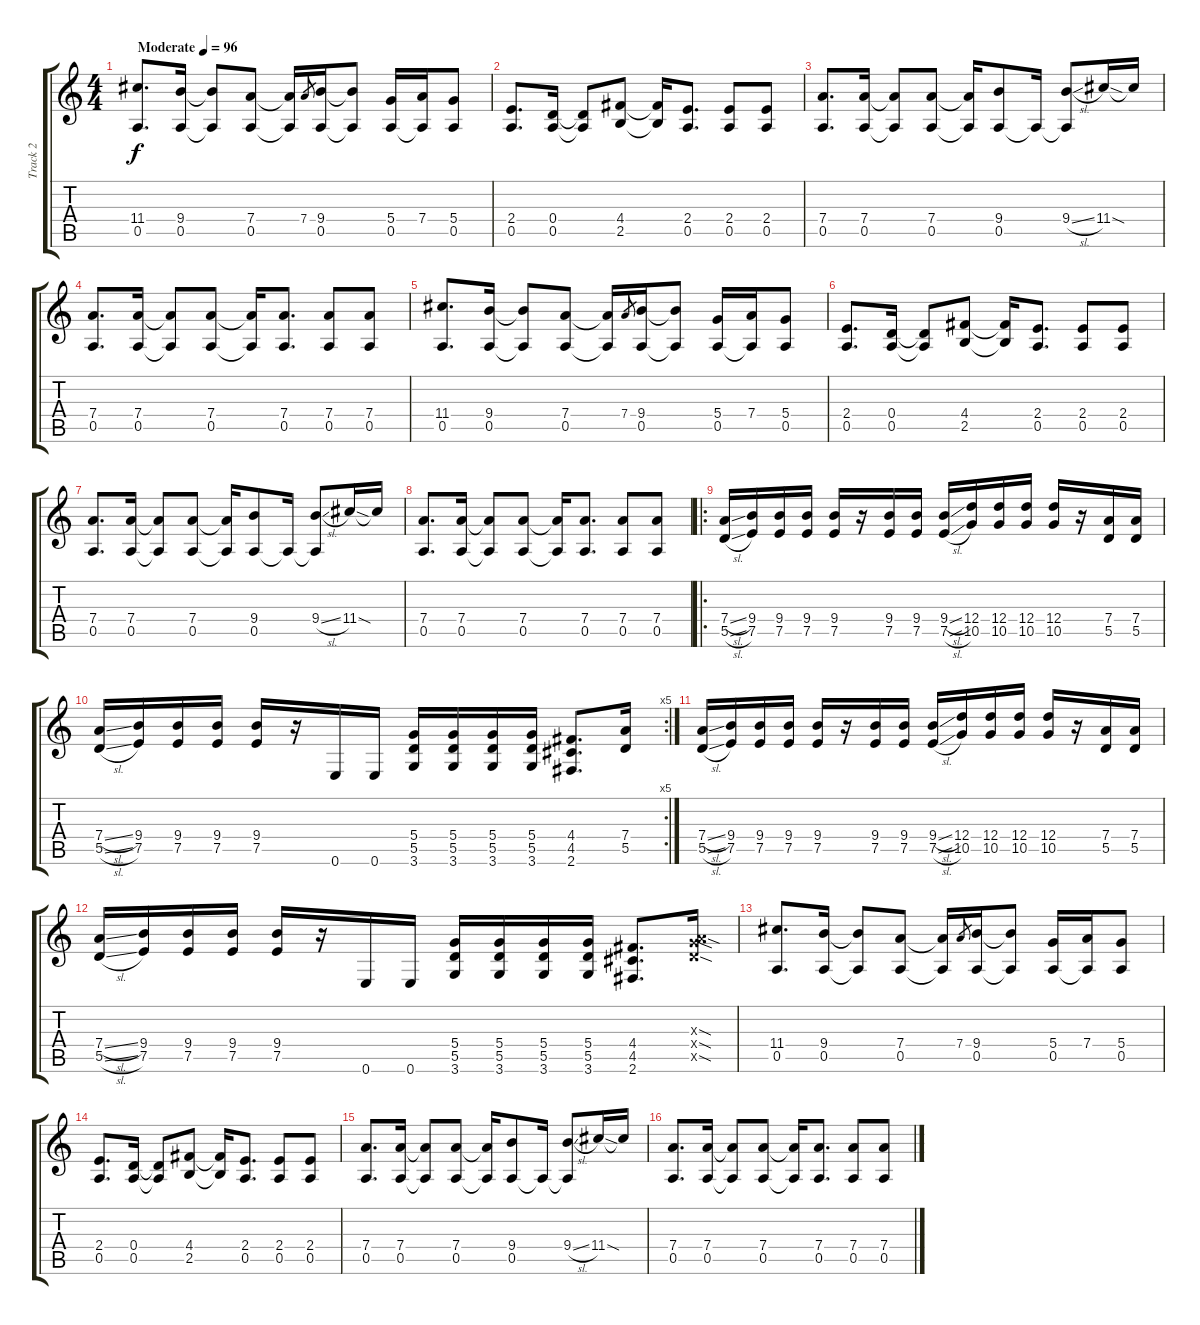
\track ("Track 2" "Track 2") {instrument overdrivenguitar}
\staff {score tabs}
\tuning (E4 B3 G3 D3 A2 E2) {hide}
\ts (4 4)
\tempo (96 "Moderate")
\clef g2
\ks c
(11.4 0.5).8{d dy f instrument overdrivenguitar} (9.4 0.5).16 (9.4{t} 0.5{t}).8 (7.4 0.5).8 (7.4{t} 0.5{t}).16 7.4.8{gr} (9.4 0.5).16 (9.4{t} 0.5{t}).8 (5.4 0.5).16 (7.4 0.5{t}).16 (5.4 0.5).8 |
(2.4 0.5).8{d} (0.4 0.5).16 (0.4{t} 0.5{t}).8 (4.4 2.5).8 (4.4{t} 2.5{t}).16 (2.4 0.5).8{d} (2.4 0.5).8 (2.4 0.5).8 |
(7.4 0.5).8{d} (7.4 0.5).16 (7.4{t} 0.5{t}).8 (7.4 0.5).8 (7.4{t} 0.5{t}).16 (9.4 0.5).8 0.5{t}.16 (9.4{sl} 0.5{t}).8 11.4{sod}.16 11.4{t}.16 |
(7.4 0.5).8{d} (7.4 0.5).16 (7.4{t} 0.5{t}).8 (7.4 0.5).8 (7.4{t} 0.5{t}).16 (7.4 0.5).8{d} (7.4 0.5).8 (7.4 0.5).8 |
(11.4 0.5).8{d} (9.4 0.5).16 (9.4{t} 0.5{t}).8 (7.4 0.5).8 (7.4{t} 0.5{t}).16 7.4.8{gr} (9.4 0.5).16 (9.4{t} 0.5{t}).8 (5.4 0.5).16 (7.4 0.5{t}).16 (5.4 0.5).8 |
(2.4 0.5).8{d} (0.4 0.5).16 (0.4{t} 0.5{t}).8 (4.4 2.5).8 (4.4{t} 2.5{t}).16 (2.4 0.5).8{d} (2.4 0.5).8 (2.4 0.5).8 |
(7.4 0.5).8{d} (7.4 0.5).16 (7.4{t} 0.5{t}).8 (7.4 0.5).8 (7.4{t} 0.5{t}).16 (9.4 0.5).8 0.5{t}.16 (9.4{sl} 0.5{t}).8 11.4{sod}.16 11.4{t}.16 |
(7.4 0.5).8{d} (7.4 0.5).16 (7.4{t} 0.5{t}).8 (7.4 0.5).8 (7.4{t} 0.5{t}).16 (7.4 0.5).8{d} (7.4 0.5).8 (7.4 0.5).8 |
\ro
(7.4{sl} 5.5{sl}).16 (9.4 7.5).16 (9.4 7.5).16 (9.4 7.5).16 (9.4 7.5).16 r.16 (9.4 7.5).16 (9.4 7.5).16 (9.4{sl} 7.5{sl}).16 (12.4 10.5).16 (12.4 10.5).16 (12.4 10.5).16 (12.4 10.5).16 r.16 (7.4 5.5).16 (7.4 5.5).16 |
\rc 5
(7.4{sl} 5.5{sl}).16 (9.4 7.5).16 (9.4 7.5).16 (9.4 7.5).16 (9.4 7.5).16 r.16 0.6.16 0.6.16 (5.4 5.5 3.6).16 (5.4 5.5 3.6).16 (5.4 5.5 3.6).16 (5.4 5.5 3.6).16 (4.4 4.5 2.6).8{d} (7.4 5.5).16 |
(7.4{sl} 5.5{sl}).16 (9.4 7.5).16 (9.4 7.5).16 (9.4 7.5).16 (9.4 7.5).16 r.16 (9.4 7.5).16 (9.4 7.5).16 (9.4{sl} 7.5{sl}).16 (12.4 10.5).16 (12.4 10.5).16 (12.4 10.5).16 (12.4 10.5).16 r.16 (7.4 5.5).16 (7.4 5.5).16 |
(7.4{sl} 5.5{sl}).16 (9.4 7.5).16 (9.4 7.5).16 (9.4 7.5).16 (9.4 7.5).16 r.16 0.6.16 0.6.16 (5.4 5.5 3.6).16 (5.4 5.5 3.6).16 (5.4 5.5 3.6).16 (5.4 5.5 3.6).16 (4.4 4.5 2.6).8{d} (0.3{sod x} 7.4{sod x} 5.5{sod x}).16 |
(11.4 0.5).8{d} (9.4 0.5).16 (9.4{t} 0.5{t}).8 (7.4 0.5).8 (7.4{t} 0.5{t}).16 7.4.8{gr} (9.4 0.5).16 (9.4{t} 0.5{t}).8 (5.4 0.5).16 (7.4 0.5{t}).16 (5.4 0.5).8 |
(2.4 0.5).8{d} (0.4 0.5).16 (0.4{t} 0.5{t}).8 (4.4 2.5).8 (4.4{t} 2.5{t}).16 (2.4 0.5).8{d} (2.4 0.5).8 (2.4 0.5).8 |
(7.4 0.5).8{d} (7.4 0.5).16 (7.4{t} 0.5{t}).8 (7.4 0.5).8 (7.4{t} 0.5{t}).16 (9.4 0.5).8 0.5{t}.16 (9.4{sl} 0.5{t}).8 11.4{sod}.16 11.4{t}.16 |
(7.4 0.5).8{d} (7.4 0.5).16 (7.4{t} 0.5{t}).8 (7.4 0.5).8 (7.4{t} 0.5{t}).16 (7.4 0.5).8{d} (7.4 0.5).8 (7.4 0.5).8
